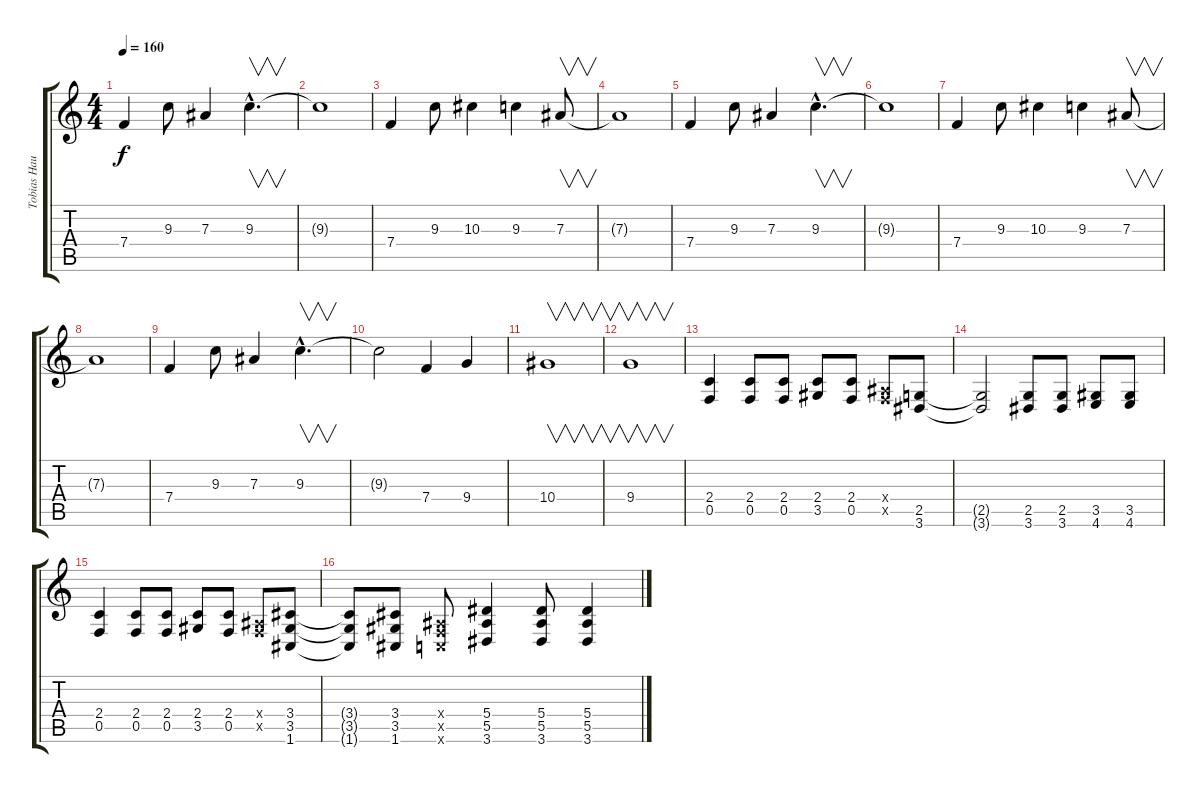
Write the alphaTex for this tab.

\track ("Tobias Hauke" "Tobias Hau") {instrument distortionguitar}
\staff {score tabs}
\tuning (C4 G3 Eb3 Bb2 F2 C2) {hide}
\ts (4 4)
\tempo 160
\clef g2
\ks c
7.4.4{dy f} 9.3.8 7.3.4 9.3{hac}.4{v d} |
9.3{t}.1 |
7.4.4 9.3.8 10.3.4 9.3.4 7.3.8{v} |
7.3{t}.1 |
7.4.4 9.3.8 7.3.4 9.3{hac}.4{v d} |
9.3{t}.1 |
7.4.4 9.3.8 10.3.4 9.3.4 7.3.8{v} |
7.3{t}.1 |
7.4.4 9.3.8 7.3.4 9.3{hac}.4{v d} |
9.3{t}.2 7.4.4 9.4.4 |
10.4.1{v} |
9.4.1{v} |
(2.4 0.5).4 (2.4 0.5).8 (2.4 0.5).8 (2.4 3.5).8 (2.4 0.5).8 (0.4{x} 0.5{x}).8 (2.5 3.6).8 |
(2.5{t} 3.6{t}).2 (2.5 3.6).8 (2.5 3.6).8 (3.5 4.6).8 (3.5 4.6).8 |
(2.4 0.5).4 (2.4 0.5).8 (2.4 0.5).8 (2.4 3.5).8 (2.4 0.5).8 (0.4{x} 0.5{x}).8 (3.4 3.5 1.6).8 |
(3.4{t} 3.5{t} 1.6{t}).8 (3.4 3.5 1.6).8 (0.4{x} 0.5{x} 0.6{x}).8 (5.4 5.5 3.6).4 (5.4 5.5 3.6).8 (5.4 5.5 3.6).4
